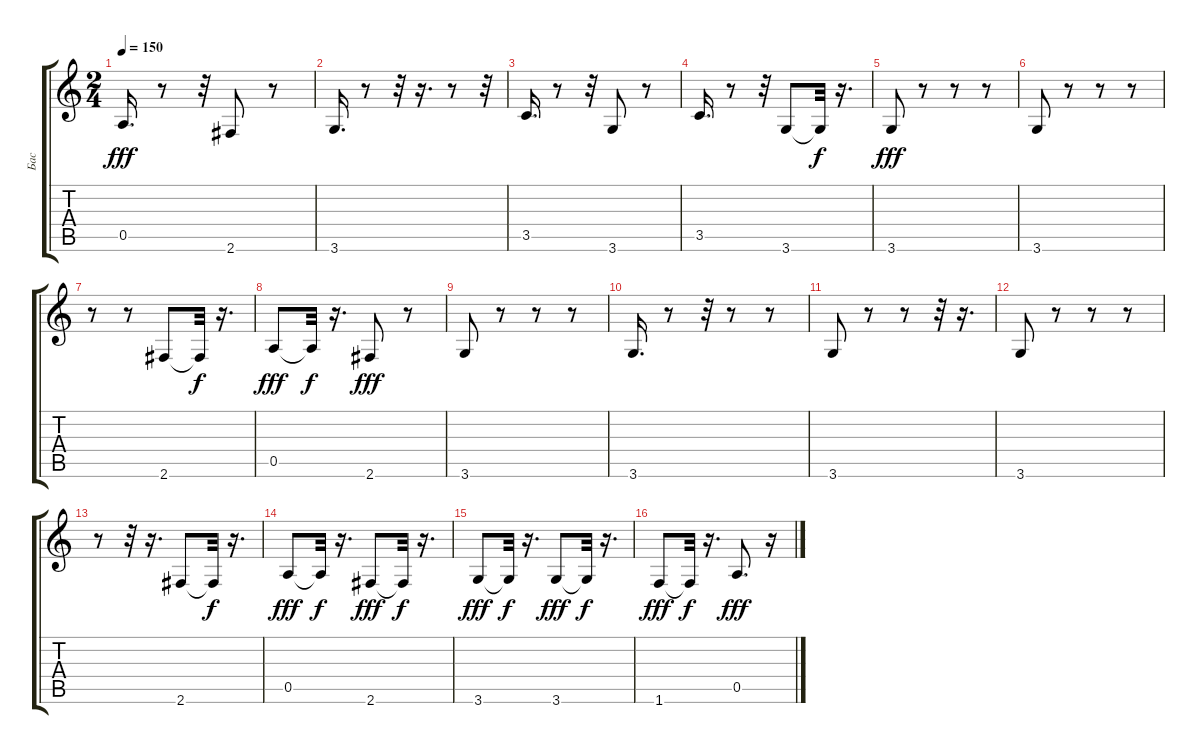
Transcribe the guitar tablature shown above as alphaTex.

\track ("Бас" "Бас") {instrument fretlessbass}
\staff {score tabs}
\tuning (E4 B3 G3 D3 A2 E2) {hide}
\ts (2 4)
\tempo 150
\clef g2
\ks c
0.5.16{d dy fff} r.8 r.32 2.6.8 r.8 |
3.6.16{d} r.8 r.32 r.16{d} r.8 r.32 |
3.5.16{d} r.8 r.32 3.6.8 r.8 |
3.5.16{d} r.8 r.32 3.6.8 3.6{t}.32{dy f} r.16{d} |
3.6.8{dy fff} r.8 r.8 r.8 |
3.6.8 r.8 r.8 r.8 |
r.8 r.8 2.6.8 2.6{t}.32{dy f} r.16{d} |
0.5.8{dy fff} 0.5{t}.32{dy f} r.16{d} 2.6.8{dy fff} r.8 |
3.6.8 r.8 r.8 r.8 |
3.6.16{d} r.8 r.32 r.8 r.8 |
3.6.8 r.8 r.8 r.32 r.16{d} |
3.6.8 r.8 r.8 r.8 |
r.8 r.32 r.16{d} 2.6.8 2.6{t}.32{dy f} r.16{d} |
0.5.8{dy fff} 0.5{t}.32{dy f} r.16{d} 2.6.8{dy fff} 2.6{t}.32{dy f} r.16{d} |
3.6.8{dy fff} 3.6{t}.32{dy f} r.16{d} 3.6.8{dy fff} 3.6{t}.32{dy f} r.16{d} |
1.6.8{dy fff} 1.6{t}.32{dy f} r.16{d} 0.5.8{d dy fff} r.16
